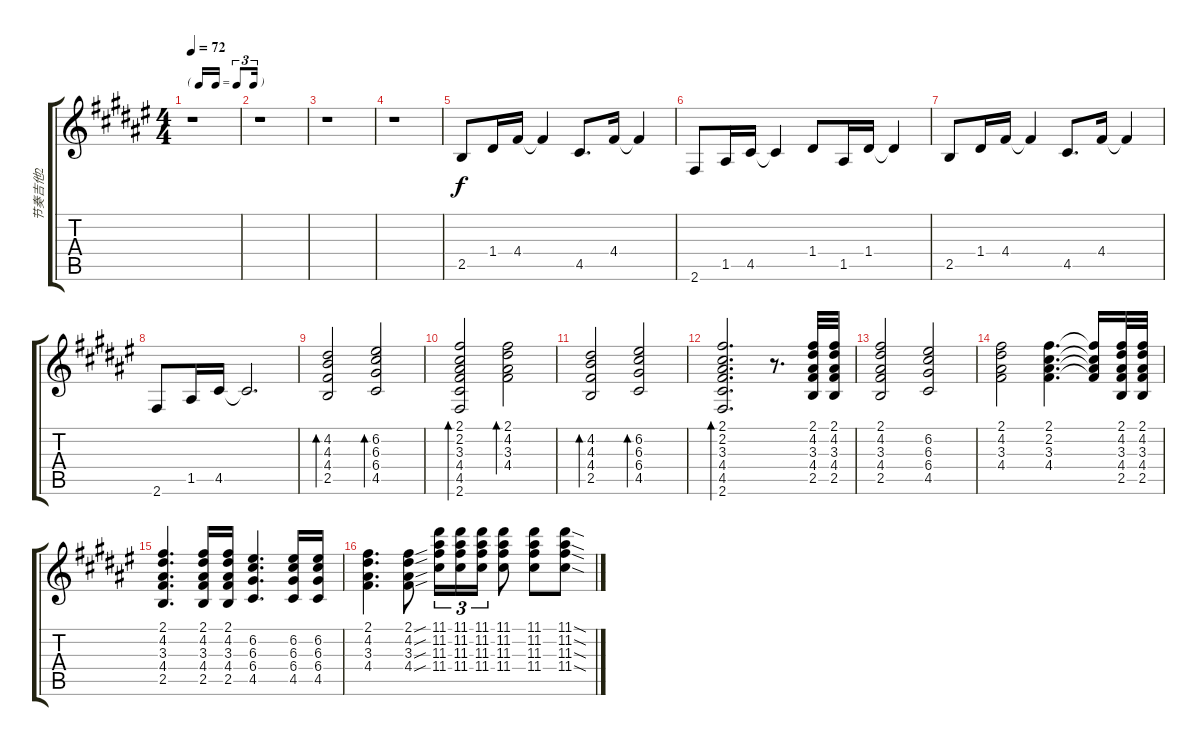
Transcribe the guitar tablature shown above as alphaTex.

\track ("节奏吉他2" "节奏吉他2") {instrument acousticguitarnylon}
\staff {score tabs}
\tuning (E4 B3 G3 D3 A2 E2) {hide}
\ts (4 4)
\tf triplet16th
\tempo 72
\clef g2
\ks f#
r.1{dy f} |
r.1 |
r.1 |
r.1 |
2.5.8 1.4.16 4.4.16 4.4{t}.4 4.5.8{d} 4.4.16 4.4{t}.4 |
2.6.8 1.5.16 4.5.16 4.5{t}.4 1.4.8 1.5.16 1.4.16 1.4{t}.4 |
2.5.8 1.4.16 4.4.16 4.4{t}.4 4.5.8{d} 4.4.16 4.4{t}.4 |
2.6.8 1.5.16 4.5.16 4.5{t}.2{d} |
(4.2 4.3 4.4 2.5).2{bd 60} (6.2 6.3 6.4 4.5).2{bd 60} |
(2.1 2.2 3.3 4.4 4.5 2.6).2{bd 60} (2.1 4.2 3.3 4.4).2{bd 60} |
(4.2 4.3 4.4 2.5).2{bd 60} (6.2 6.3 6.4 4.5).2{bd 60} |
(2.1 2.2 3.3 4.4 4.5 2.6).2{d bd 60} r.8{d} (2.1 4.2 3.3 4.4 2.5).32 (2.1 4.2 3.3 4.4 2.5).32 |
(2.1 4.2 3.3 4.4 2.5).2 (6.2 6.3 6.4 4.5).2 |
(2.1 4.2 3.3 4.4).2 (2.1 2.2 3.3 4.4).4{d} (2.1{t} 2.2{t} 3.3{t} 4.4{t}).16 (2.1 4.2 3.3 4.4 2.5).32 (2.1 4.2 3.3 4.4 2.5).32 |
(2.1 4.2 3.3 4.4 2.5).4{d} (2.1 4.2 3.3 4.4 2.5).16 (2.1 4.2 3.3 4.4 2.5).16 (6.2 6.3 6.4 4.5).4{d} (6.2 6.3 6.4 4.5).16 (6.2 6.3 6.4 4.5).16 |
(2.1 4.2 3.3 4.4).4{d} (2.1{sou} 4.2{sou} 3.3{sou} 4.4{sou}).8 (11.1 11.2 11.3 11.4).16{tu (3 2)} (11.1 11.2 11.3 11.4).16{tu (3 2)} (11.1 11.2 11.3 11.4).16{tu (3 2)} (11.1 11.2 11.3 11.4).8 (11.1 11.2 11.3 11.4).8 (11.1{sod} 11.2{sod} 11.3{sod} 11.4{sod}).8
